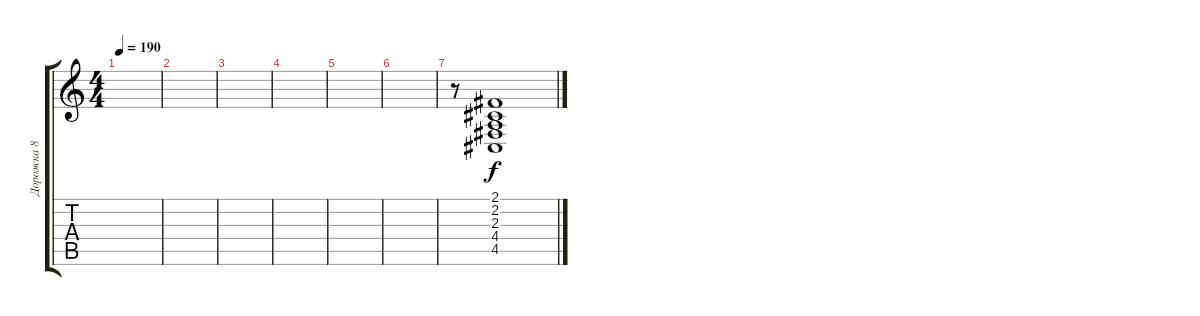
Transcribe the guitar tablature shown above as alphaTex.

\track ("Дорожка 8" "Дорожка 8") {instrument pad8sweep}
\staff {score tabs}
\tuning (E4 B3 G3 D3 A2 E2) {hide}
\ts (4 4)
\tempo 190
\clef g2
\ks c
|
|
|
|
|
|
r.8 (2.1 2.2 2.3 4.4 4.5).1
